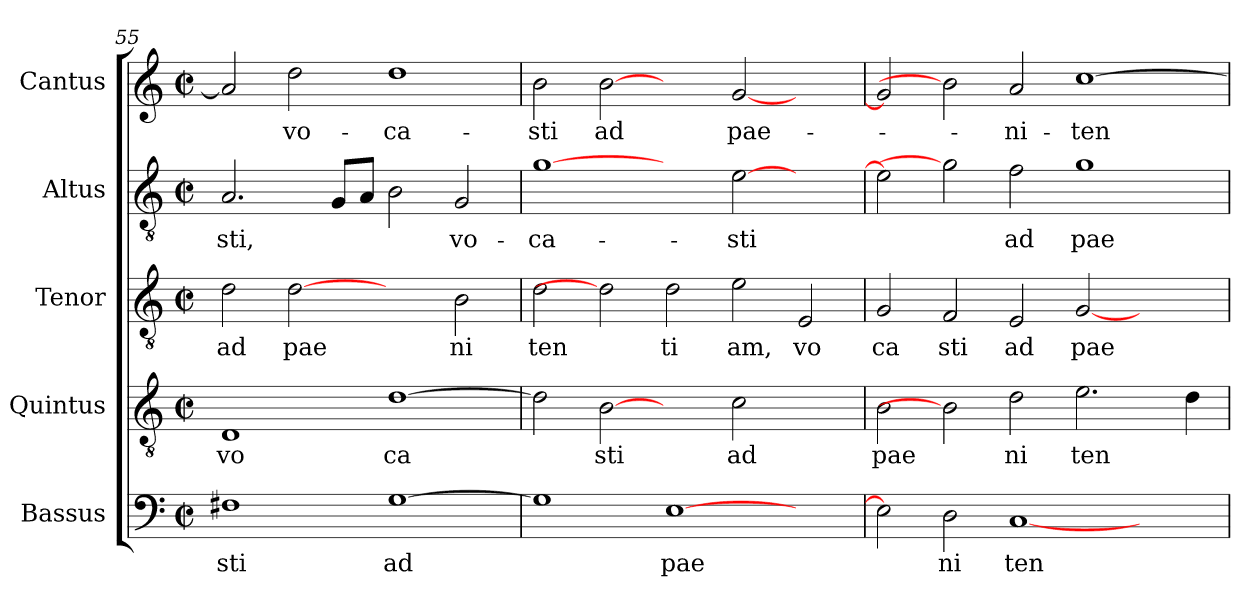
**kern	**text	**kern	**text	**kern	**text	**kern	**text	**kern	**text
*part5	*part5	*part4	*part4	*part3	*part3	*part2	*part2	*part1	*part1
*staff5	*staff5	*staff4	*staff4	*staff3	*staff3	*staff2	*staff2	*staff1	*staff1
*I"Bassus	*	*I"Quintus	*	*I"Tenor	*	*I"Altus	*	*I"Cantus	*
*clefF4	*	*clefGv2	*	*clefGv2	*	*clefGv2	*	*clefG2	*
*M2/2	*	*M2/2	*	*M2/2	*	*M2/2	*	*M2/2	*
*met(c|)	*	*met(c|)	*	*met(c|)	*	*met(c|)	*	*met(c|)	*
=55	=55	=55	=55	=55	=55	=55	=55	=55	=55
!	!LO:LY:b:cj	!	!LO:LY:b:cj	!	!LO:LY:b:cj	!	!LO:LY:b	!	!
1F#X	sti	1D	vo	2d\	ad	2.A/	-sti,	2a/]	.
!	!	!	!	!	!LO:LY:b:cj	!	!	!	!LO:LY:b:cj
.	.	.	.	[2d	pae	.	.	2dd\	vo-
.	.	.	.	.	.	8G/L	.	.	.
.	.	.	.	.	.	8A/J	.	.	.
!	!LO:LY:b:cj	!	!LO:LY:b:cj	!	!	!	!	!	!LO:LY:b:cj
[>1G	ad	[>1d	ca	2ryy	.	2B\	.	1dd	-ca-
!	!	!	!	!	!LO:LY:b:cj	!	!LO:LY:b:cj	!	!
.	.	.	.	2B\	ni	2G/	vo-	.	.
=56	=56	=56	=56	=56	=56	=56	=56	=56	=56
!	!	!	!	!	!LO:LY:b:cj	!	!LO:LY:b:cj	!	!LO:LY:b:cj
1G]	.	2d\]	.	2d\	ten	[1g	-ca-	2b\	-sti
!	!	!	!LO:LY:b:cj	!	!	!	!	!	!LO:LY:b:cj
.	.	[2B	sti	2d]	.	.	.	[2b	ad
!	!LO:LY:b:cj	!	!	!	!LO:LY:b:cj	!	!	!	!
[>1E	pae	2ryy	.	2d\	ti	2ryy	.	2ryy	.
!	!	!	!LO:LY:b:cj	!	!LO:LY:b:cj	!	!LO:LY:b:cj	!	!LO:LY:b
.	.	2c\	ad	2e\	am,	[>2e\	-sti	[<2g/	pae-
!	!	!	!	!	!LO:LY:b:cj	!	!	!	!
2ryy	.	2ryy	.	2E/	vo	2ryy	.	2ryy	.
=57	=57	=57	=57	=57	=57	=57	=57	=57	=57
!	!	!	!LO:LY:b:cj	!	!LO:LY:b:cj	!	!	!	!
2E\]	.	2B\	pae	2G/	ca	2e\]	.	2g/]	.
!	!LO:LY:b:cj	!	!	!	!LO:LY:b:cj	!	!	!	!
2D\	ni	2B]	.	2F/	sti	2g]	.	2b]	.
!	!LO:LY:b:cj	!	!LO:LY:b:cj	!	!LO:LY:b:cj	!	!LO:LY:b:cj	!	!LO:LY:b:cj
[<1C	ten	2d\	ni	2E/	ad	2f\	ad	2a/	-ni-
!	!	!	!LO:LY:b	!	!LO:LY:b	!	!LO:LY:b:cj	!	!LO:LY:b:cj
.	.	2.e\	ten	[<2G/	pae	1g	pae-	[>1cc	-ten-
2ryy	.	.	.	2ryy	.	.	.	.	.
.	.	4d\	.	.	.	.	.	.	.
=	=	=	=	=	=	=	=	=	=
*-	*-	*-	*-	*-	*-	*-	*-	*-	*-
